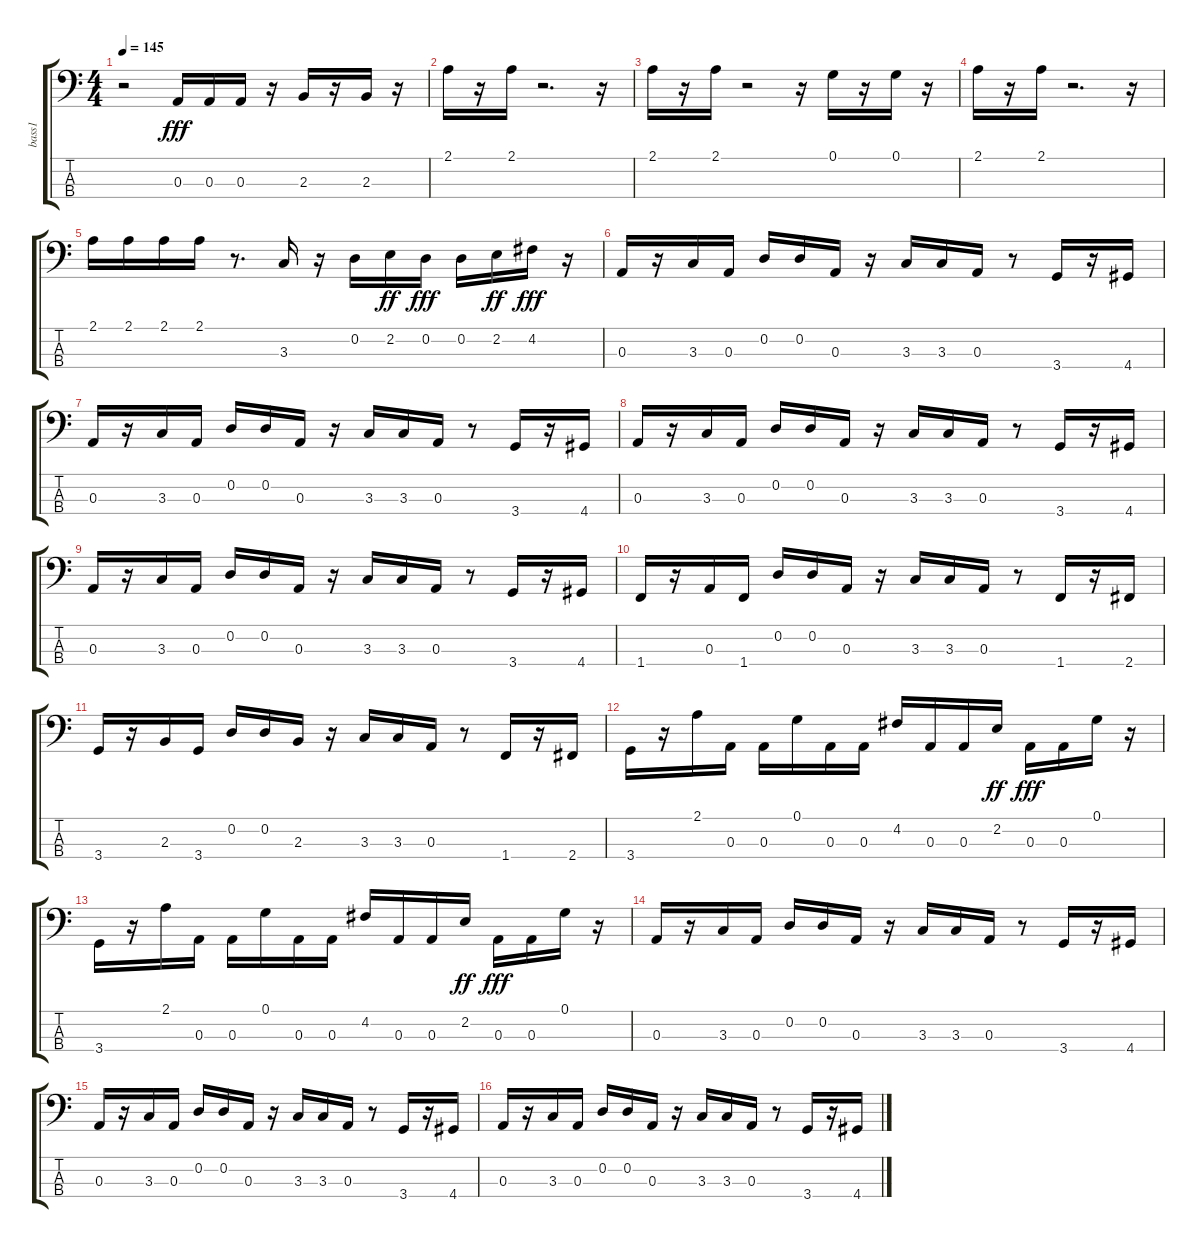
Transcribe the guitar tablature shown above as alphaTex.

\track ("bass1" "bass1") {instrument electricbassfinger}
\staff {score tabs}
\tuning (G2 D2 A1 E1) {hide}
\ts (4 4)
\tempo 145
\clef f4
\ks c
r.2{dy fff} 0.3.16 0.3.16 0.3.16 r.16 2.3.16 r.16 2.3.16 r.16 |
2.1.16 r.16 2.1.16 r.2{d} r.16 |
2.1.16 r.16 2.1.16 r.2 r.16 0.1.16 r.16 0.1.16 r.16 |
2.1.16 r.16 2.1.16 r.2{d} r.16 |
2.1.16 2.1.16 2.1.16 2.1.16 r.8{d} 3.3.16 r.16 0.2.16 2.2.16{dy ff} 0.2.16{dy fff} 0.2.16 2.2.16{dy ff} 4.2.16{dy fff} r.16 |
0.3.16 r.16 3.3.16 0.3.16 0.2.16 0.2.16 0.3.16 r.16 3.3.16 3.3.16 0.3.16 r.8 3.4.16 r.16 4.4.16 |
0.3.16 r.16 3.3.16 0.3.16 0.2.16 0.2.16 0.3.16 r.16 3.3.16 3.3.16 0.3.16 r.8 3.4.16 r.16 4.4.16 |
0.3.16 r.16 3.3.16 0.3.16 0.2.16 0.2.16 0.3.16 r.16 3.3.16 3.3.16 0.3.16 r.8 3.4.16 r.16 4.4.16 |
0.3.16 r.16 3.3.16 0.3.16 0.2.16 0.2.16 0.3.16 r.16 3.3.16 3.3.16 0.3.16 r.8 3.4.16 r.16 4.4.16 |
1.4.16 r.16 0.3.16 1.4.16 0.2.16 0.2.16 0.3.16 r.16 3.3.16 3.3.16 0.3.16 r.8 1.4.16 r.16 2.4.16 |
3.4.16 r.16 2.3.16 3.4.16 0.2.16 0.2.16 2.3.16 r.16 3.3.16 3.3.16 0.3.16 r.8 1.4.16 r.16 2.4.16 |
3.4.16 r.16 2.1.16 0.3.16 0.3.16 0.1.16 0.3.16 0.3.16 4.2.16 0.3.16 0.3.16 2.2.16{dy ff} 0.3.16{dy fff} 0.3.16 0.1.16 r.16 |
3.4.16 r.16 2.1.16 0.3.16 0.3.16 0.1.16 0.3.16 0.3.16 4.2.16 0.3.16 0.3.16 2.2.16{dy ff} 0.3.16{dy fff} 0.3.16 0.1.16 r.16 |
0.3.16 r.16 3.3.16 0.3.16 0.2.16 0.2.16 0.3.16 r.16 3.3.16 3.3.16 0.3.16 r.8 3.4.16 r.16 4.4.16 |
0.3.16 r.16 3.3.16 0.3.16 0.2.16 0.2.16 0.3.16 r.16 3.3.16 3.3.16 0.3.16 r.8 3.4.16 r.16 4.4.16 |
0.3.16 r.16 3.3.16 0.3.16 0.2.16 0.2.16 0.3.16 r.16 3.3.16 3.3.16 0.3.16 r.8 3.4.16 r.16 4.4.16
